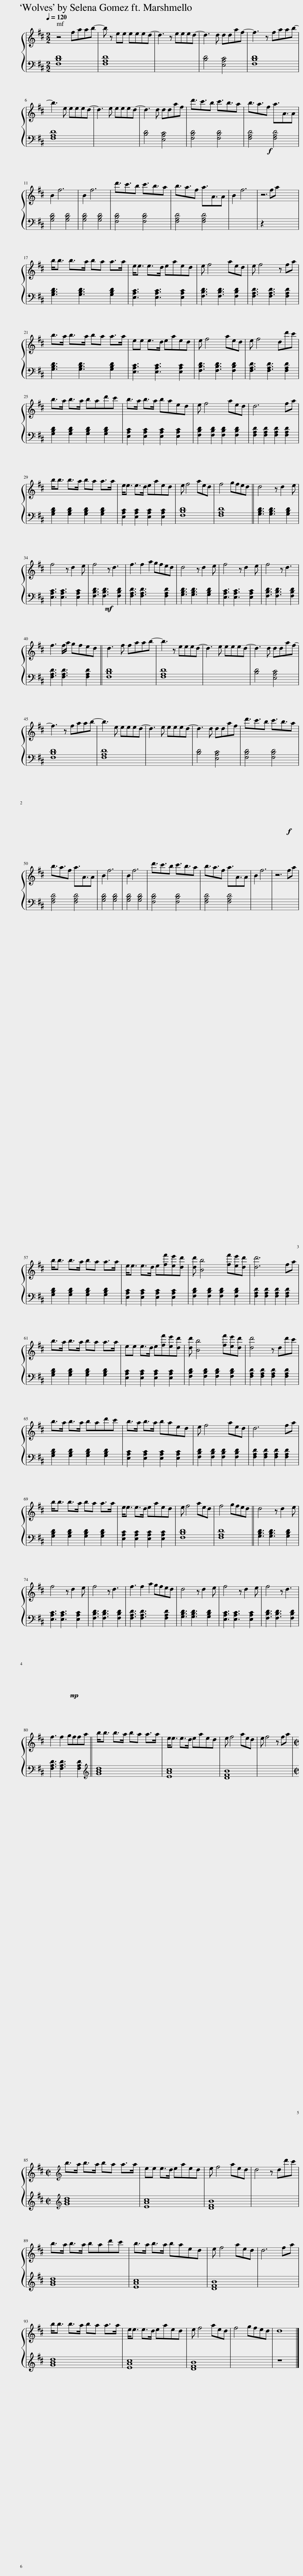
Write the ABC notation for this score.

X:1
%%score { 1 | ( 2 3 ) }
L:1/8
Q:1/4=120
M:2/2
I:linebreak $
K:D
V:1 treble
V:2 bass
V:3 bass
V:1
 z4 faab- | b z ee eeed- | d3 z eeed- | d3 d ddaf- | f3 z faab- |$ %5
 b3 e eeed- | d3 e eeed- | d3 d ddaf | d'3/2c'3/2b c'3/2b3/2a | b3/2a3/2f a3/2A3/2A |$ %10
 B2 f6 | B2 f6 | d'3/2c'3/2b c'3/2b3/2a | b3/2a3/2f a3/2A3/2A | B2 f6 | %15
 z6 x2!f! |$ b<b b>a ba a>a | e<e e>d eaed | e f4 aed | e f4 z fa |$ %20
 b>a b>a ba a>a | ee e>d eaed | e f4 aed | e f4 dd'c' |$ b>a b>a bad'c' | %25
 b>a b>a baed | e f4 aed | d6 fa |$ b<b b>a ba a>a | e<e e>d eaed | %30
 e f4 aed | f4 gfed || d4 z d2 e |$ f4 z d2 e | f4 z d3 | %35
 f3 f2 a2 x3 | d4 z d2 e | f4 z d2 e | f4 z d3 |$ f3 f/a/ gfed || %40
!mf! d3 f faab- | b3 z eeed- | d3 e eeed- | d3 d ddaf- |$ f3 z faab- | %45
 b3 e eeed- | d3 e eeed- | d3 d ddaf | d'3/2c'3/2b c'3/2b3/2a |$ b3/2a3/2f a3/2A3/2A | %50
 B2 f6 | B2 f6 | d'3/2c'3/2b c'3/2b3/2a | b3/2a3/2f a3/2A3/2A | B2 f6 | %55
 z6!f! fa |$ b<b b>a ba a>a | e<e e>d e[ff'][ee'][dd'] | [dd'] [Bb]4 [ff'][ee'][dd'] | [dd']6 fa |$ %60
 b>a b>a ba a>a | ee e>d e[ff'][ee'][dd'] | [dd'] [Bb]4 [ff'][ee'][dd'] | [dd']4 z dd'c' |$ b>a b>a bad'c' | %65
 b>a b>a baed | e f4 aed | d6 fa |$ b<b b>a ba a>a | e<e e>d eaed | %70
 e f4 aed | f4 gfed || d4 z d2 e |$ f4 z d2 e | f4 z d3 | %75
 f3 f2 a2 x3 | d4 z d2 e | f4 z d2 e | f4 z d3 |$ f3 f2 g!mp!ffa || %80
 b<b b>a ba a>a | e<e e>d eaed | e f4 aed | e f4 z fa |$[M:2/2][K:treble] b>a b>a ba a>a | %85
 ee e>d eaed | e f4 aed | d4 z dd'c' |$ b>a b>a bad'c' | b>a b>a baed | %90
 e f4 aed | d6 fa |$ b<b b>a ba a>a | e<e e>d eaed | e f4 aed | %95
 f4 gfed | d8 |] %97
V:2
 [B,D]8 | D8 | x8 | [B,D]4 [E,A,C]4 | [B,D]8 |$ %5
 D8 | x8 | [B,D]4 [E,A,C]4 | [F,B,D]4 [F,B,D]4 | [F,A,D]4 [F,A,D]4 |$ %10
 [G,B,D]4 [G,B,D]4 | [G,B,D]4 [G,B,D]4 | [F,B,D]4 [F,B,D]4 | [F,A,D]4 [F,A,D]4 | x8 | %15
 z2[I:staff -1] fa[I:staff +1] x4 |$ [G,B,D]3 [G,B,D]3 [G,B,D]2 | [E,A,C]3 [E,A,C]3 [E,A,C]2 | [F,B,D]3 [F,B,D]3 [F,B,D]2 | [F,A,D]3 [F,A,D]3 [F,A,D]2 |$ %20
 [G,B,D]3 [G,B,D]3 [G,B,D]2 | [E,A,C]3 [E,A,C]3 [E,A,C]2 | [F,B,D]3 [F,B,D]3 [F,B,D]2 | [F,A,D]3 [F,A,D]3 [F,A,D]2 |$ [G,B,D]2 [G,B,D]2 [G,B,D]2 [G,B,D]2 | %25
 [E,A,C]2 [E,A,C]2 [E,A,C]2 [E,A,C]2 | [F,B,D]2 [F,B,D]2 [F,B,D]2 [F,B,D]2 | [F,A,D]2 [F,A,D]2 [F,A,D]2 [F,A,D]2 |$ [G,B,D]2 [G,B,D]2 [G,B,D]2 [G,B,D]2 | [E,A,C]2 [E,A,C]2 [E,A,C]2 [E,A,C]2 | %30
 [B,D]8 | D8 || [G,B,D]3 [G,B,D]3 [G,B,D]2 |$ [E,A,C]3 [E,A,C]3 [E,A,C]2 | [F,B,D]3 [F,B,D]3 [F,B,D]2 | %35
 [F,A,D]3 [F,A,D]3[I:staff -1] gfed |[I:staff +1] [G,B,D]3 [G,B,D]3 [G,B,D]2 | [E,A,C]3 [E,A,C]3 [E,A,C]2 | [F,B,D]3 [F,B,D]3 [F,B,D]2 |$ [F,A,D]3 [F,A,D]3 [F,A,D]2 || %40
 [B,D]8 | D8 | x8 | [B,D]4 [E,A,C]4 |$ [B,D]8 | %45
 D8 | x8 | [B,D]4 [E,A,C]4 | [F,B,D]4 [F,B,D]4 |$ [F,A,D]4 [F,A,D]4 | %50
 [G,B,D]4 [G,B,D]4 | [G,B,D]4 [G,B,D]4 | [F,B,D]4 [F,B,D]4 | [F,A,D]4 [F,A,D]4 | x8 | %55
 x8 |$ [G,B,D]2 [G,B,D]2 [G,B,D]2 [G,B,D]2 | [E,A,C]2 [E,A,C]2 [E,A,C]2 [E,A,C]2 | [F,B,D]2 [F,B,D]2 [F,B,D]2 [F,B,D]2 | [F,A,D]2 [F,A,D]2 [F,A,D]2 [F,A,D]2 |$ %60
 [G,B,D]2 [G,B,D]2 [G,B,D]2 [G,B,D]2 | [E,A,C]2 [E,A,C]2 [E,A,C]2 [E,A,C]2 | [F,B,D]2 [F,B,D]2 [F,B,D]2 [F,B,D]2 | [F,A,D]2 [F,A,D]2 [F,A,D]2 [F,A,D]2 |$ [G,B,D]2 [G,B,D]2 [G,B,D]2 [G,B,D]2 | %65
 [E,A,C]2 [E,A,C]2 [E,A,C]2 [E,A,C]2 | [F,B,D]2 [F,B,D]2 [F,B,D]2 [F,B,D]2 | [F,A,D]2 [F,A,D]2 [F,A,D]2 [F,A,D]2 |$ [G,B,D]2 [G,B,D]2 [G,B,D]2 [G,B,D]2 | [E,A,C]2 [E,A,C]2 [E,A,C]2 [E,A,C]2 | %70
 [B,D]8 | D8 || [G,B,D]3 [G,B,D]3 [G,B,D]2 |$ [E,A,C]3 [E,A,C]3 [E,A,C]2 | [F,B,D]3 [F,B,D]3 [F,B,D]2 | %75
 [F,A,D]3 [F,A,D]3[I:staff -1] gfed |[I:staff +1] [G,B,D]3 [G,B,D]3 [G,B,D]2 | [E,A,C]3 [E,A,C]3 [E,A,C]2 | [F,B,D]3 [F,B,D]3 [F,B,D]2 |$ [F,A,D]3 [F,A,D]3 x [F,A,D]2 || %80
[K:treble] [GBd]8 | [Ac]8 | B8 | x8 |$[M:2/2][K:treble] [GBd]8 | %85
 [Ac]8 | B8 | x8 |$ [GBd]8 | [Ac]8 | %90
 B8 | x8 |$ [GBd]8 | [Ac]8 | B8 | %95
 x8 | z8 |] %97
V:3
 F,8 | [F,A,]8 | x8 | x8 | F,8 |$ %5
 [F,A,]8 | x8 | x8 | x8 | x8 |$ %10
 x8 | x8 | x8 | x8 | x8 | %15
 x8 |$ x8 | x8 | x8 | x8 |$ %20
 x8 | x8 | x8 | x8 |$ x8 | %25
 x8 | x8 | x8 |$ x8 | x8 | %30
 F,8 | [F,A,]8 || x8 |$ x8 | x8 | %35
 x8 [F,A,D]2 | x8 | x8 | x8 |$ x8 || %40
 F,8 | [F,A,]8 | x8 | x8 |$ F,8 | %45
 [F,A,]8 | x8 | x8 | x8 |$ x8 | %50
 x8 | x8 | x8 | x8 | x8 | %55
 x8 |$ x8 | x8 | x8 | x8 |$ %60
 x8 | x8 | x8 | x8 |$ x8 | %65
 x8 | x8 | x8 |$ x8 | x8 | %70
 F,8 | [F,A,]8 || x8 |$ x8 | x8 | %75
 x8 [F,A,D]2 | x8 | x8 | x8 |$ x9 || %80
[K:treble] x8 | E8 | [DF]8 | x8 |$[M:2/2][K:treble] x8 | %85
 E8 | [DF]8 | x8 |$ x8 | E8 | %90
 [DF]8 | x8 |$ x8 | E8 | [DF]8 | %95
 x8 | x8 |] %97
